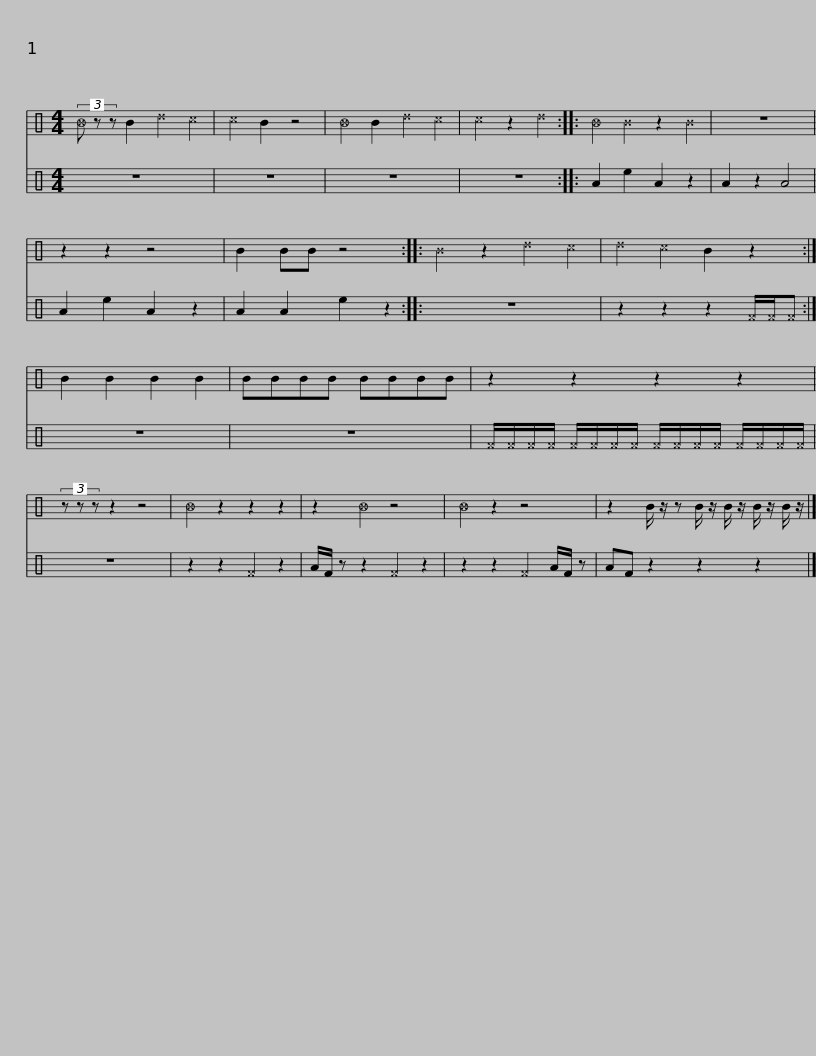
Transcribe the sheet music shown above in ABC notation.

X:1
%%score 1 2
L:1/8
M:4/4
I:linebreak $
K:C
V:1 perc
K:none
V:2 perc
K:none
V:1
 (3_B z z B2 ^d2 ^c2 | ^c2 B2 z4 | _B2 B2 ^d2 ^c2 | ^c2 z2 ^d4 :: _B2 ^B2 z2 ^B2 | %5
 z8 | z2 z2 z4 | B2 BB z4 ::$ ^B2 z2 ^d2 ^c2 | ^d2 ^c2 B2 z2 :| %10
 B2 B2 B2 B2 | BBBB BBBB | z2 z2 z2 z2 | (3z z z z2 z4 |$ _B2 z2 z2 z2 | %15
 z2 _B2 z4 | _B2 z2 z4 | z2 B/ z/ z B/ z/ B/ z/ B/ z/ B/ z/ |] %18
V:2
 z8 | z8 | z8 | z8 :: A2 e2 A2 z2 | %5
 A2 z2 A4 | A2 e2 A2 z2 | A2 A2 e2 z2 ::$ z8 | z2 z2 z2 ^F/^F/^F :| %10
 z8 | z8 | ^F/^F/^F/^F/ ^F/^F/^F/^F/ ^F/^F/^F/^F/ ^F/^F/^F/^F/ | z8 |$ z2 z2 ^F2 z2 | %15
 A/F/ z z2 ^F2 z2 | z2 z2 ^F2 A/F/ z | AF z2 z2 z2 |] %18
